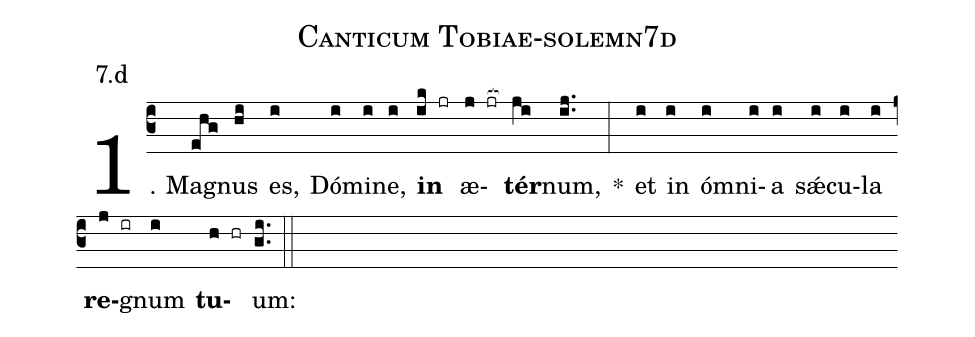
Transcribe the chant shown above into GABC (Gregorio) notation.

name: Canticum Tobiae-solemn7d;
annotation: 7.d;
%%
(c3)1. Ma(ehg)gnus(hi) es,(i) Dó(i)mi(i)ne,(i) <b>in</b>(ik jr) æ(j jr[ocb:1{])<b>tér</b>(ji[ocb:0}])num,(ij..) *(:) et(i) in(i) óm(i)ni(i)a(i) sǽ(i)cu(i)la(i) <b>re</b>(j ir)gnum(i) <b>tu</b>(h hr)um:(gi..) (::)
